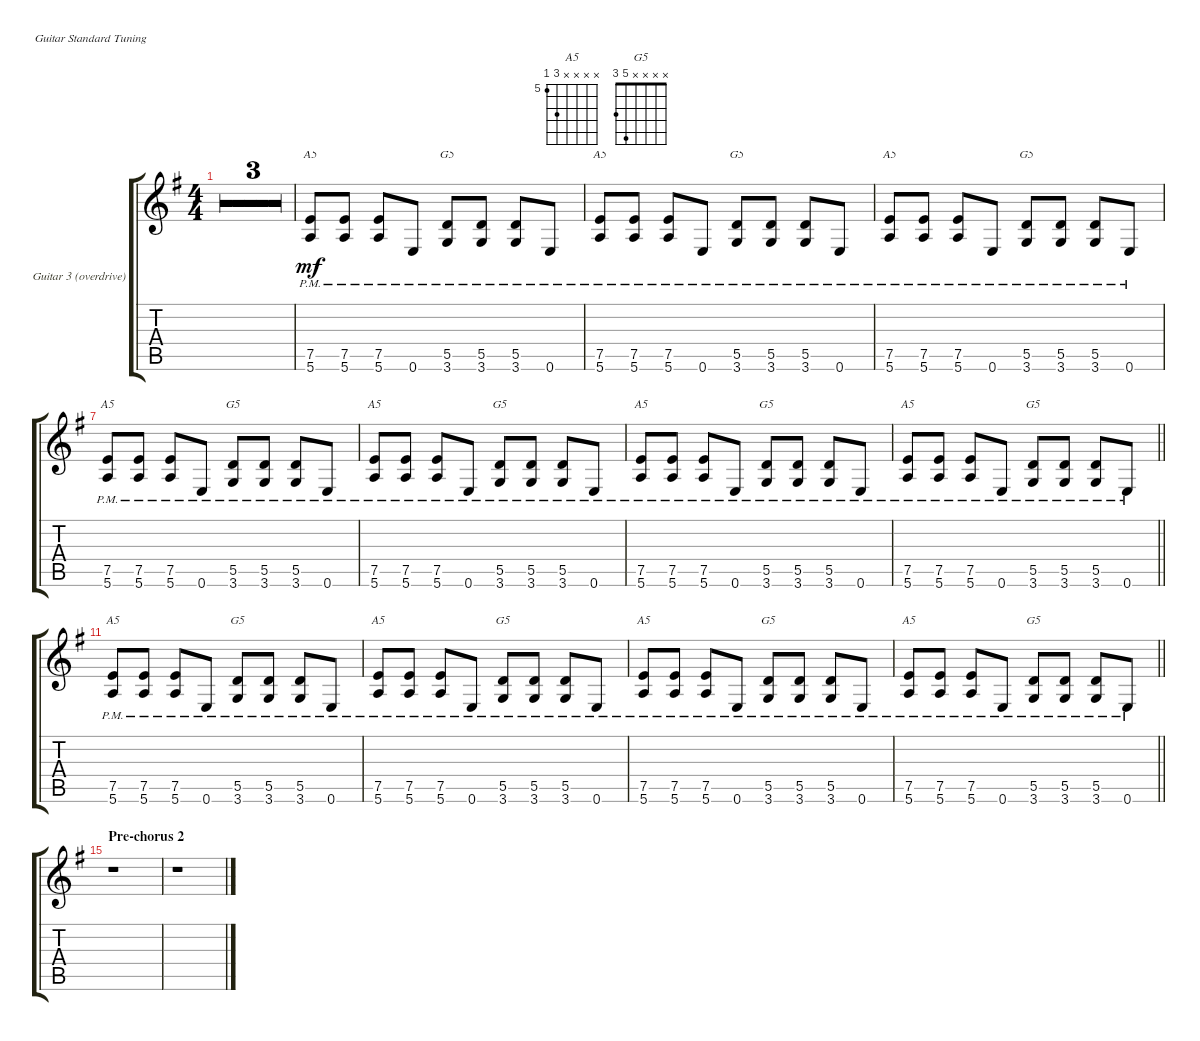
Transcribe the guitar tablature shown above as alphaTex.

\defaultSystemsLayout 4
\bracketExtendMode groupsimilarinstruments
\useSystemSignSeparator
\multiBarRest
\multiTrackTrackNamePolicy allsystems
\firstSystemTrackNameMode fullname
\firstSystemTrackNameOrientation horizontal
\otherSystemsTrackNameOrientation horizontal
\defaultBarNumberDisplay FirstOfSystem
\track ("Guitar 3 (overdrive)" "Gtr. 3") {multiBarRest instrument overdrivenguitar}
\staff {score tabs}
\tuning (E4 B3 G3 D3 A2 E2)
\chord ("A5" x x x x 7 5) {firstfret 5}
\chord ("G5" x x x x 5 3)
\ts (4 4)
\tempo 138
\clef g2
\ks g
r.1{dy f} |
r.1 |
r.1 |
(7.5{pm} 5.6{pm}).8{ch "A5" dy mf} (7.5{pm} 5.6{pm}).8 (7.5{pm} 5.6{pm}).8 0.6{pm}.8 (3.6{pm} 5.5{pm}).8{ch "G5"} (3.6{pm} 5.5{pm}).8 (3.6{pm} 5.5{pm}).8 0.6{pm}.8 |
(7.5{pm} 5.6{pm}).8{ch "A5"} (7.5{pm} 5.6{pm}).8 (7.5{pm} 5.6{pm}).8 0.6{pm}.8 (3.6{pm} 5.5{pm}).8{ch "G5"} (3.6{pm} 5.5{pm}).8 (3.6{pm} 5.5{pm}).8 0.6{pm}.8 |
(7.5{pm} 5.6{pm}).8{ch "A5"} (7.5{pm} 5.6{pm}).8 (7.5{pm} 5.6{pm}).8 0.6{pm}.8 (3.6{pm} 5.5{pm}).8{ch "G5"} (3.6{pm} 5.5{pm}).8 (3.6{pm} 5.5{pm}).8 0.6{pm}.8 |
(7.5{pm} 5.6{pm}).8{ch "A5"} (7.5{pm} 5.6{pm}).8 (7.5{pm} 5.6{pm}).8 0.6{pm}.8 (3.6{pm} 5.5{pm}).8{ch "G5"} (3.6{pm} 5.5{pm}).8 (3.6{pm} 5.5{pm}).8 0.6{pm}.8 |
(7.5{pm} 5.6{pm}).8{ch "A5"} (7.5{pm} 5.6{pm}).8 (7.5{pm} 5.6{pm}).8 0.6{pm}.8 (3.6{pm} 5.5{pm}).8{ch "G5"} (3.6{pm} 5.5{pm}).8 (3.6{pm} 5.5{pm}).8 0.6{pm}.8 |
(7.5{pm} 5.6{pm}).8{ch "A5"} (7.5{pm} 5.6{pm}).8 (7.5{pm} 5.6{pm}).8 0.6{pm}.8 (3.6{pm} 5.5{pm}).8{ch "G5"} (3.6{pm} 5.5{pm}).8 (3.6{pm} 5.5{pm}).8 0.6{pm}.8 |
\barLineRight lightlight
(7.5{pm} 5.6{pm}).8{ch "A5"} (7.5{pm} 5.6{pm}).8 (7.5{pm} 5.6{pm}).8 0.6{pm}.8 (3.6{pm} 5.5{pm}).8{ch "G5"} (3.6{pm} 5.5{pm}).8 (3.6{pm} 5.5{pm}).8 0.6{pm}.8 |
(7.5{pm} 5.6{pm}).8{ch "A5"} (7.5{pm} 5.6{pm}).8 (7.5{pm} 5.6{pm}).8 0.6{pm}.8 (3.6{pm} 5.5{pm}).8{ch "G5"} (3.6{pm} 5.5{pm}).8 (3.6{pm} 5.5{pm}).8 0.6{pm}.8 |
(7.5{pm} 5.6{pm}).8{ch "A5"} (7.5{pm} 5.6{pm}).8 (7.5{pm} 5.6{pm}).8 0.6{pm}.8 (3.6{pm} 5.5{pm}).8{ch "G5"} (3.6{pm} 5.5{pm}).8 (3.6{pm} 5.5{pm}).8 0.6{pm}.8 |
(7.5{pm} 5.6{pm}).8{ch "A5"} (7.5{pm} 5.6{pm}).8 (7.5{pm} 5.6{pm}).8 0.6{pm}.8 (3.6{pm} 5.5{pm}).8{ch "G5"} (3.6{pm} 5.5{pm}).8 (3.6{pm} 5.5{pm}).8 0.6{pm}.8 |
\barLineRight lightlight
(7.5{pm} 5.6{pm}).8{ch "A5"} (7.5{pm} 5.6{pm}).8 (7.5{pm} 5.6{pm}).8 0.6{pm}.8 (3.6{pm} 5.5{pm}).8{ch "G5"} (3.6{pm} 5.5{pm}).8 (3.6{pm} 5.5{pm}).8 0.6{pm}.8 |
\section ("" "Pre-chorus 2")
r.1 |
r.1
